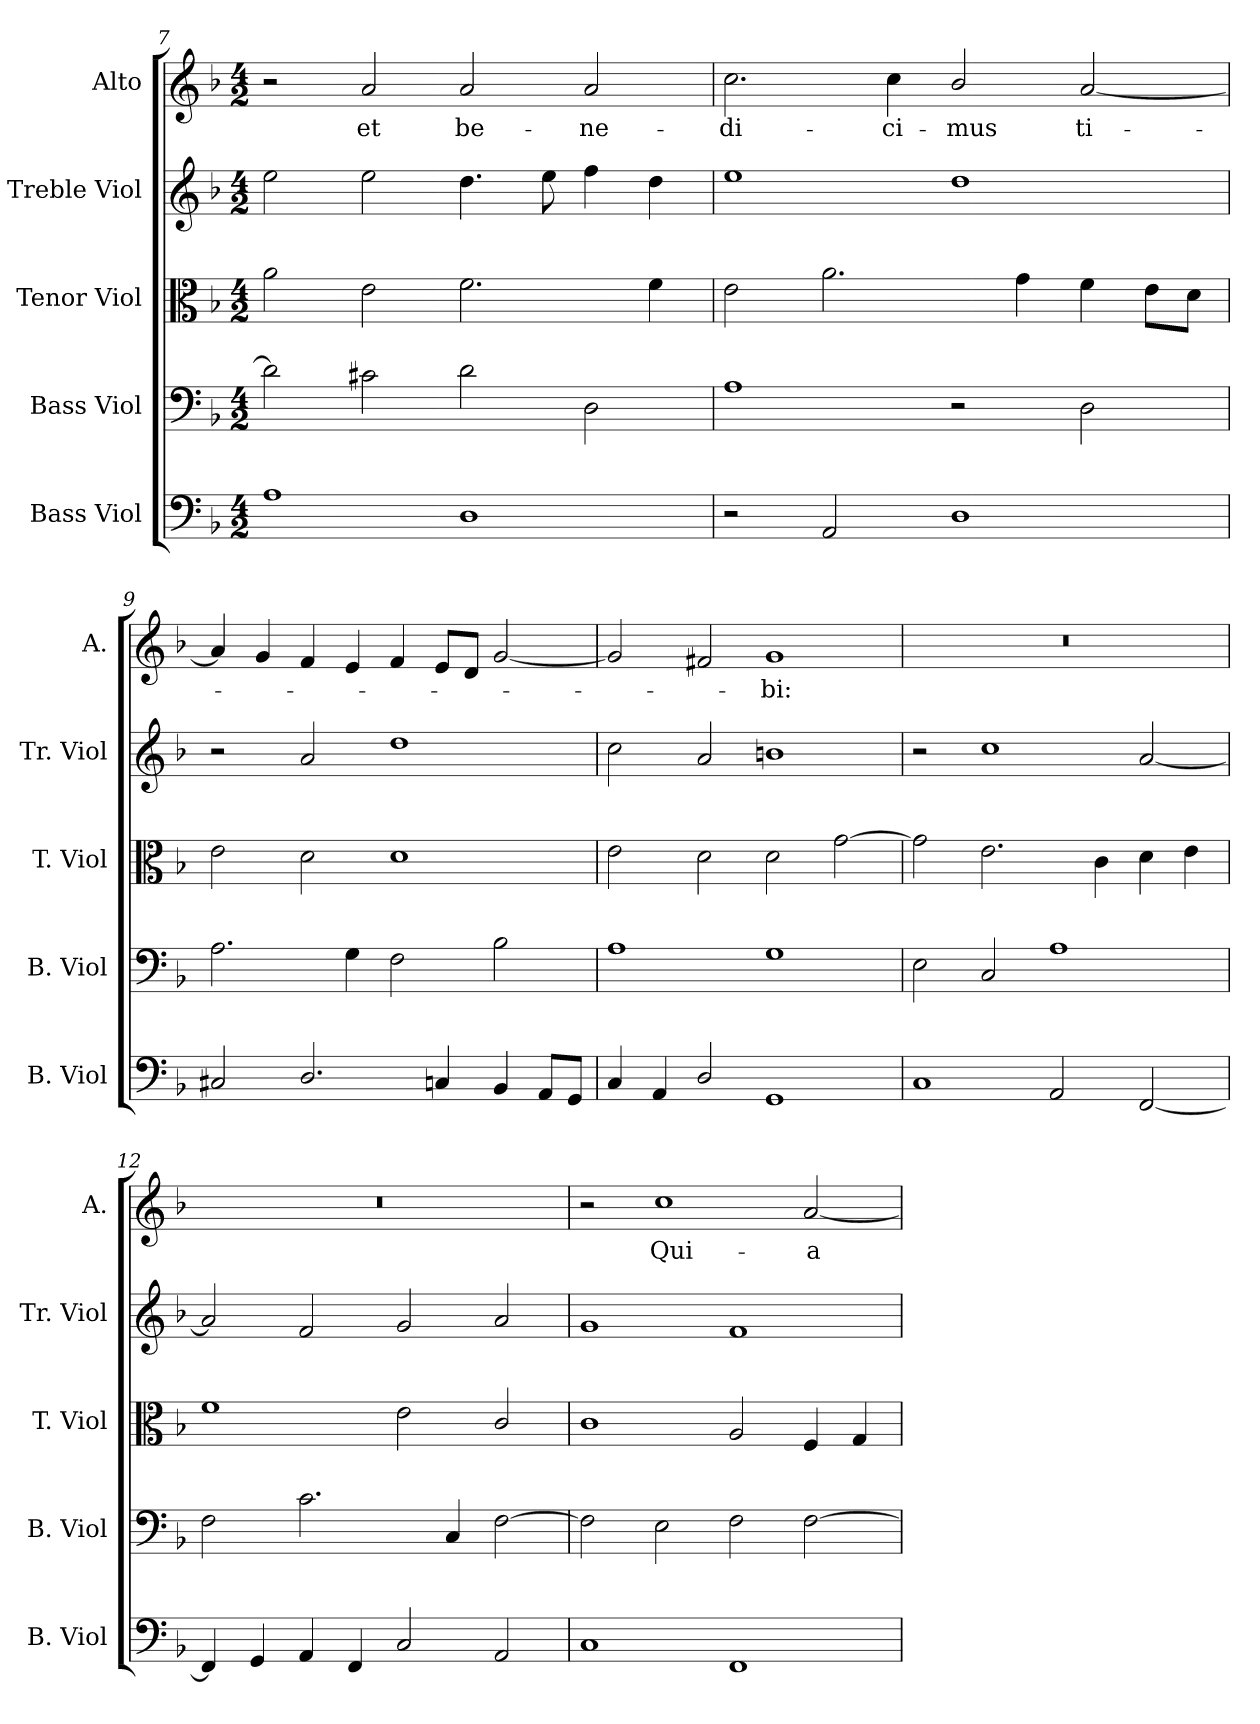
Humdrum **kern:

**kern	**kern	**kern	**kern	**kern	**text
*part5	*part4	*part3	*part2	*part1	*part1
*staff5	*staff4	*staff3	*staff2	*staff1	*staff1
*I"Bass Viol	*I"Bass Viol	*I"Tenor Viol	*I"Treble Viol	*I"Alto	*
*I'B. Viol	*I'B. Viol	*I'T. Viol	*I'Tr. Viol	*I'A.	*
*clefF4	*clefF4	*clefC3	*clefG2	*clefG2	*
*k[b-]	*k[b-]	*k[b-]	*k[b-]	*k[b-]	*
*F:	*F:	*F:	*F:	*F:	*
*M4/2	*M4/2	*M4/2	*M4/2	*M4/2	*
=7	=7	=7	=7	=7	=7
1Ai	2di\]	2ai\	2eei\	2r	.
!	!	!	!	!	!LO:LY:b:color=#000000
.	2c#Xi\	2ei\	2eei\	2ai/	et
!	!	!	!	!	!LO:LY:b:color=#000000
1Di	2di\	2.fi\	4.ddi\	2ai/	be-
.	.	.	8eei\	.	.
!	!	!	!	!	!LO:LY:b:color=#000000
.	2Di\	.	4ffi\	2ai/	-ne-
.	.	4fi\	4ddi\	.	.
=8	=8	=8	=8	=8	=8
!	!	!	!	!	!LO:LY:b:color=#000000
2r	1Ai	2ei\	1eei	2.cci\	-di-
2AAi/	.	2.ai\	.	.	.
!	!	!	!	!	!LO:LY:b:color=#000000
.	.	.	.	4cci\	-ci-
!	!	!	!	!	!LO:LY:b:color=#000000
1Di	2r	.	1ddi	2b-i/	-mus
.	.	4gi\	.	.	.
!	!	!	!	!	!LO:LY:b:color=#000000
.	2Di\	4fi\	.	[2ai/	ti-
.	.	8ei\L	.	.	.
.	.	8di\J	.	.	.
=9	=9	=9	=9	=9	=9
2C#Xi/	2.Ai\	2ei\	2r	4ai/]	.
.	.	.	.	4gi/	.
2.Di/	.	2di\	2ai/	4fi/	.
.	4Gi\	.	.	4ei/	.
.	2Fi\	1di	1ddi	4fi/	.
4Cni/	.	.	.	8ei/L	.
.	.	.	.	8di/J	.
4BB-i/	2B-i\	.	.	[2gi/	.
8AAi/L	.	.	.	.	.
8GGi/J	.	.	.	.	.
!!LO:LB:g=z
=10	=10	=10	=10	=10	=10
4Ci/	1Ai	2ei\	2cci\	2gi/]	.
4AAi/	.	.	.	.	.
2Di/	.	2di\	2ai/	2f#Xi/	.
!	!	!	!	!	!LO:LY:b:color=#000000
1GGi	1Gi	2di\	1bni	1gi	-bi:
.	.	[2gi\	.	.	.
=11	=11	=11	=11	=11	=11
!	!	!	!	!LO:N:vis=1	!
1Ci	2Ei\	2gi\]	2r	0r	.
.	2Ci/	2.ei\	1cci	.	.
2AAi/	1Ai	.	.	.	.
.	.	4ci\	.	.	.
[2FFi/	.	4di\	[2ai/	.	.
.	.	4ei\	.	.	.
=12	=12	=12	=12	=12	=12
!	!	!	!	!LO:N:vis=1	!
4FFi/]	2Fi\	1fi	2ai/]	0r	.
4GGi/	.	.	.	.	.
4AAi/	2.ci\	.	2fi/	.	.
4FFi/	.	.	.	.	.
2Ci/	.	2ei\	2gi/	.	.
.	4Ci/	.	.	.	.
2AAi/	[2Fi\	2ci/	2ai/	.	.
=13	=13	=13	=13	=13	=13
1Ci	2Fi\]	1ci	1gi	2r	.
!	!	!	!	!	!LO:LY:b:color=#000000
.	2Ei\	.	.	1cci	Qui-
1FFi	2Fi\	2Ai/	1fi	.	.
!	!	!	!	!	!LO:LY:b:color=#000000
.	[2Fi\	4Fi/	.	[2ai/	-a
.	.	4Gi/	.	.	.
=	=	=	=	=	=
*-	*-	*-	*-	*-	*-
